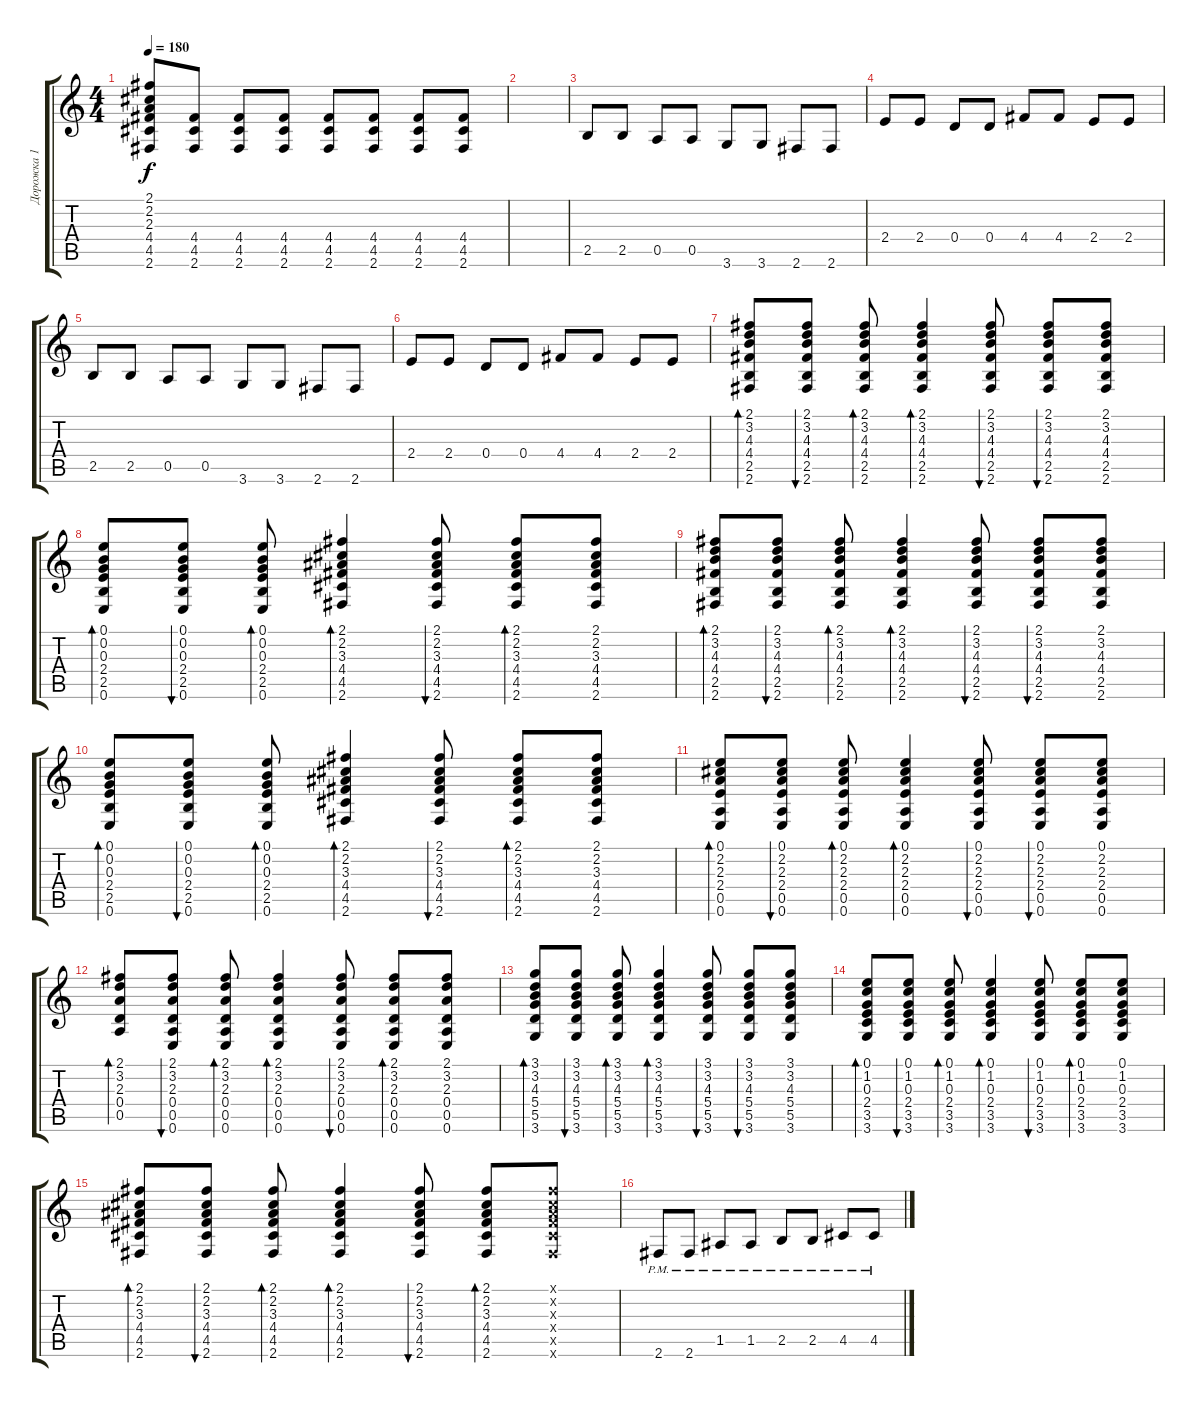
\track ("Дорожка 1" "Дорожка 1") {instrument acousticguitarsteel}
\staff {score tabs}
\tuning (E4 B3 G3 D3 A2 E2) {hide}
\ts (4 4)
\tempo 180
\clef g2
\ks c
(2.1 2.2 2.3 4.4 4.5 2.6).8{dy f} (4.4 4.5 2.6).8 (4.4 4.5 2.6).8 (4.4 4.5 2.6).8 (4.4 4.5 2.6).8 (4.4 4.5 2.6).8 (4.4 4.5 2.6).8 (4.4 4.5 2.6).8 |
|
2.5.8 2.5.8 0.5.8 0.5.8 3.6.8 3.6.8 2.6.8 2.6.8 |
2.4.8 2.4.8 0.4.8 0.4.8 4.4.8 4.4.8 2.4.8 2.4.8 |
2.5.8 2.5.8 0.5.8 0.5.8 3.6.8 3.6.8 2.6.8 2.6.8 |
2.4.8 2.4.8 0.4.8 0.4.8 4.4.8 4.4.8 2.4.8 2.4.8 |
(2.1 3.2 4.3 4.4 2.5 2.6).8{bd 120} (2.1 3.2 4.3 4.4 2.5 2.6).8{bu 60} (2.1 3.2 4.3 4.4 2.5 2.6).8{bd 60} (2.1 3.2 4.3 4.4 2.5 2.6).4{bd 60} (2.1 3.2 4.3 4.4 2.5 2.6).8{bu 60} (2.1 3.2 4.3 4.4 2.5 2.6).8{bu 120} (2.1 3.2 4.3 4.4 2.5 2.6).8 |
(0.1 0.2 0.3 2.4 2.5 0.6).8{bd 120} (0.1 0.2 0.3 2.4 2.5 0.6).8{bu 60} (0.1 0.2 0.3 2.4 2.5 0.6).8{bd 60} (2.1 2.2 3.3 4.4 4.5 2.6).4{bd 60} (2.1 2.2 3.3 4.4 4.5 2.6).8{bu 60} (2.1 2.2 3.3 4.4 4.5 2.6).8{bd 120} (2.1 2.2 3.3 4.4 4.5 2.6).8 |
(2.1 3.2 4.3 4.4 2.5 2.6).8{bd 120} (2.1 3.2 4.3 4.4 2.5 2.6).8{bu 60} (2.1 3.2 4.3 4.4 2.5 2.6).8{bd 60} (2.1 3.2 4.3 4.4 2.5 2.6).4{bd 60} (2.1 3.2 4.3 4.4 2.5 2.6).8{bu 60} (2.1 3.2 4.3 4.4 2.5 2.6).8{bu 120} (2.1 3.2 4.3 4.4 2.5 2.6).8 |
(0.1 0.2 0.3 2.4 2.5 0.6).8{bd 120} (0.1 0.2 0.3 2.4 2.5 0.6).8{bu 60} (0.1 0.2 0.3 2.4 2.5 0.6).8{bd 60} (2.1 2.2 3.3 4.4 4.5 2.6).4{bd 60} (2.1 2.2 3.3 4.4 4.5 2.6).8{bu 60} (2.1 2.2 3.3 4.4 4.5 2.6).8{bd 120} (2.1 2.2 3.3 4.4 4.5 2.6).8 |
(0.1 2.2 2.3 2.4 0.5 0.6).8{bd 120} (0.1 2.2 2.3 2.4 0.5 0.6).8{bu 60} (0.1 2.2 2.3 2.4 0.5 0.6).8{bd 60} (0.1 2.2 2.3 2.4 0.5 0.6).4{bd 60} (0.1 2.2 2.3 2.4 0.5 0.6).8{bu 60} (0.1 2.2 2.3 2.4 0.5 0.6).8{bu 120} (0.1 2.2 2.3 2.4 0.5 0.6).8 |
(2.1 3.2 2.3 0.4 0.5).8{bd 120} (2.1 3.2 2.3 0.4 0.5 0.6).8{bu 60} (2.1 3.2 2.3 0.4 0.5 0.6).8{bd 60} (2.1 3.2 2.3 0.4 0.5 0.6).4{bd 60} (2.1 3.2 2.3 0.4 0.5 0.6).8{bu 60} (2.1 3.2 2.3 0.4 0.5 0.6).8{bd 120} (2.1 3.2 2.3 0.4 0.5 0.6).8 |
(3.1 3.2 4.3 5.4 5.5 3.6).8{bd 120} (3.1 3.2 4.3 5.4 5.5 3.6).8{bu 60} (3.1 3.2 4.3 5.4 5.5 3.6).8{bd 60} (3.1 3.2 4.3 5.4 5.5 3.6).4{bd 60} (3.1 3.2 4.3 5.4 5.5 3.6).8{bu 60} (3.1 3.2 4.3 5.4 5.5 3.6).8{bu 120} (3.1 3.2 4.3 5.4 5.5 3.6).8 |
(0.1 1.2 0.3 2.4 3.5 3.6).8{bd 120} (0.1 1.2 0.3 2.4 3.5 3.6).8{bu 60} (0.1 1.2 0.3 2.4 3.5 3.6).8{bd 60} (0.1 1.2 0.3 2.4 3.5 3.6).4{bd 60} (0.1 1.2 0.3 2.4 3.5 3.6).8{bu 60} (0.1 1.2 0.3 2.4 3.5 3.6).8{bd 120} (0.1 1.2 0.3 2.4 3.5 3.6).8 |
(2.1 2.2 3.3 4.4 4.5 2.6).8{bd 120} (2.1 2.2 3.3 4.4 4.5 2.6).8{bu 60} (2.1 2.2 3.3 4.4 4.5 2.6).8{bd 60} (2.1 2.2 3.3 4.4 4.5 2.6).4{bd 60} (2.1 2.2 3.3 4.4 4.5 2.6).8{bu 60} (2.1 2.2 3.3 4.4 4.5 2.6).8{bd 120} (2.1{x} 2.2{x} 3.3{x} 4.4{x} 4.5{x} 2.6{x}).8 |
2.6{pm}.8 2.6{pm}.8 1.5{pm}.8 1.5{pm}.8 2.5{pm}.8 2.5{pm}.8 4.5{pm}.8 4.5{pm}.8
